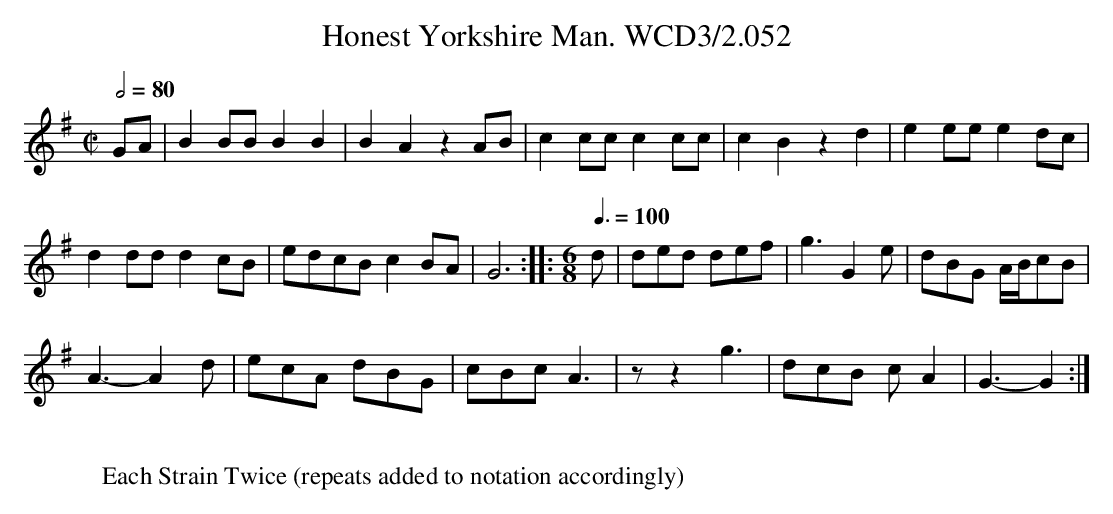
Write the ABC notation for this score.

X:1
T:Honest Yorkshire Man. WCD3/2.052
M:C|
L:1/8
Q:1/2=80
K:G
GA|B2 BB B2 B2|B2 A2 z2 AB|c2cc c2cc|\
c2 B2 z2 d2|e2 ee e2 dc|
d2 dd d2 cB|edcB c2 BA|G6::[M:6/8][Q:3/8=100]d|\
ded def|g3 G2e|dBG A/B/cB|
A3-A2 d|ecA dBG|cBcA3|zz2g3|dcB cA2|G3-G2:|
W:
W:Each Strain Twice (repeats added to notation accordingly)
